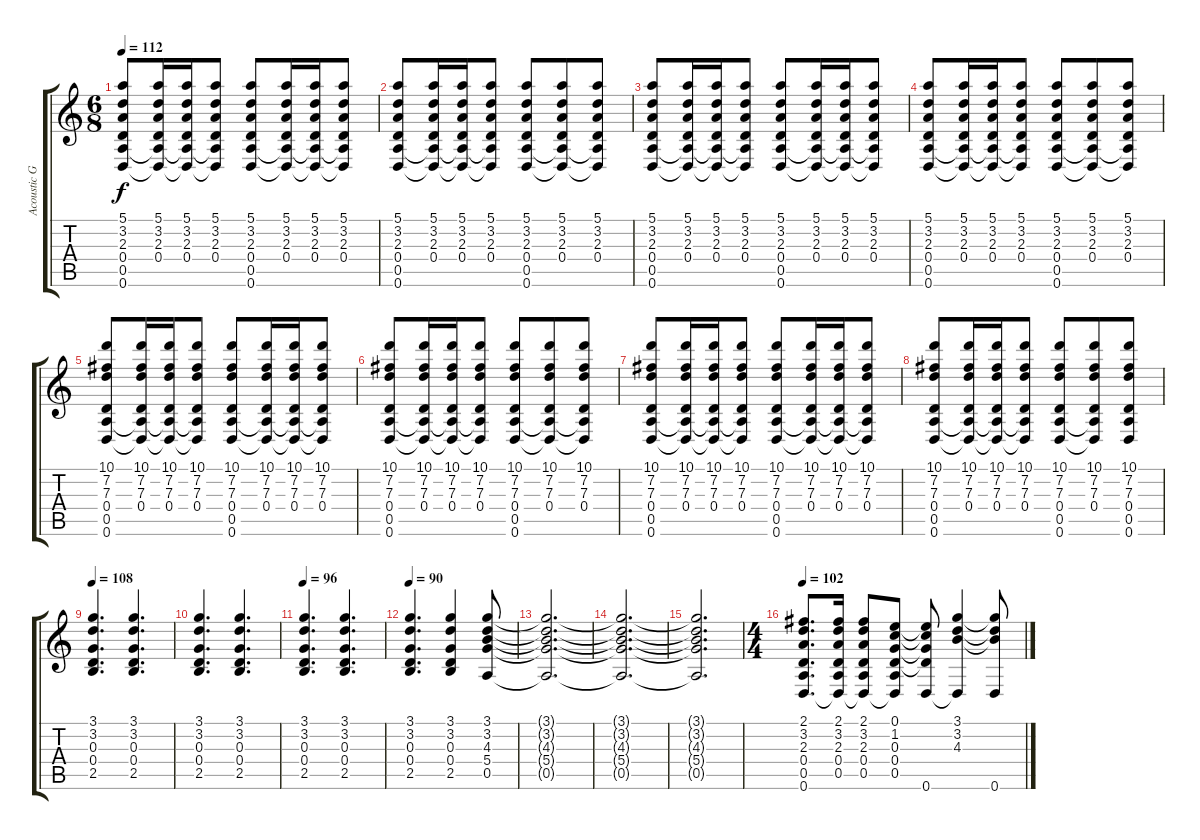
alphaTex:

\track ("Acoustic Guitar (drop D)" "Acoustic G") {instrument acousticguitarsteel}
\staff {score tabs}
\tuning (E4 B3 G3 D3 A2 D2) {hide}
\ts (6 8)
\tempo 112
\clef g2
\ks c
(5.1 3.2 2.3 0.4 0.5 0.6).8{dy f} (5.1 3.2 2.3 0.4 0.5{t} 0.6{t}).16 (5.1 3.2 2.3 0.4 0.5{t} 0.6{t}).16 (5.1 3.2 2.3 0.4 0.5{t} 0.6{t}).8 (5.1 3.2 2.3 0.4 0.5 0.6).8 (5.1 3.2 2.3 0.4 0.5{t} 0.6{t}).16 (5.1 3.2 2.3 0.4 0.5{t} 0.6{t}).16 (5.1 3.2 2.3 0.4 0.5{t} 0.6{t}).8 |
(5.1 3.2 2.3 0.4 0.5 0.6).8 (5.1 3.2 2.3 0.4 0.5{t} 0.6{t}).16 (5.1 3.2 2.3 0.4 0.5{t} 0.6{t}).16 (5.1 3.2 2.3 0.4 0.5{t} 0.6{t}).8 (5.1 3.2 2.3 0.4 0.5 0.6).8 (5.1 3.2 2.3 0.4 0.5{t} 0.6{t}).8 (5.1 3.2 2.3 0.4 0.5{t} 0.6{t}).8 |
(5.1 3.2 2.3 0.4 0.5 0.6).8 (5.1 3.2 2.3 0.4 0.5{t} 0.6{t}).16 (5.1 3.2 2.3 0.4 0.5{t} 0.6{t}).16 (5.1 3.2 2.3 0.4 0.5{t} 0.6{t}).8 (5.1 3.2 2.3 0.4 0.5 0.6).8 (5.1 3.2 2.3 0.4 0.5{t} 0.6{t}).16 (5.1 3.2 2.3 0.4 0.5{t} 0.6{t}).16 (5.1 3.2 2.3 0.4 0.5{t} 0.6{t}).8 |
(5.1 3.2 2.3 0.4 0.5 0.6).8 (5.1 3.2 2.3 0.4 0.5{t} 0.6{t}).16 (5.1 3.2 2.3 0.4 0.5{t} 0.6{t}).16 (5.1 3.2 2.3 0.4 0.5{t} 0.6{t}).8 (5.1 3.2 2.3 0.4 0.5 0.6).8 (5.1 3.2 2.3 0.4 0.5{t} 0.6{t}).8 (5.1 3.2 2.3 0.4 0.5{t} 0.6{t}).8 |
(10.1 7.2 7.3 0.4 0.5 0.6).8 (10.1 7.2 7.3 0.4 0.5{t} 0.6{t}).16 (10.1 7.2 7.3 0.4 0.5{t} 0.6{t}).16 (10.1 7.2 7.3 0.4 0.5{t} 0.6{t}).8 (10.1 7.2 7.3 0.4 0.5 0.6).8 (10.1 7.2 7.3 0.4 0.5{t} 0.6{t}).16 (10.1 7.2 7.3 0.4 0.5{t} 0.6{t}).16 (10.1 7.2 7.3 0.4 0.5{t} 0.6{t}).8 |
(10.1 7.2 7.3 0.4 0.5 0.6).8 (10.1 7.2 7.3 0.4 0.5{t} 0.6{t}).16 (10.1 7.2 7.3 0.4 0.5{t} 0.6{t}).16 (10.1 7.2 7.3 0.4 0.5{t} 0.6{t}).8 (10.1 7.2 7.3 0.4 0.5 0.6).8 (10.1 7.2 7.3 0.4 0.5{t} 0.6{t}).8 (10.1 7.2 7.3 0.4 0.5{t} 0.6{t}).8 |
(10.1 7.2 7.3 0.4 0.5 0.6).8 (10.1 7.2 7.3 0.4 0.5{t} 0.6{t}).16 (10.1 7.2 7.3 0.4 0.5{t} 0.6{t}).16 (10.1 7.2 7.3 0.4 0.5{t} 0.6{t}).8 (10.1 7.2 7.3 0.4 0.5 0.6).8 (10.1 7.2 7.3 0.4 0.5{t} 0.6{t}).16 (10.1 7.2 7.3 0.4 0.5{t} 0.6{t}).16 (10.1 7.2 7.3 0.4 0.5{t} 0.6{t}).8 |
(10.1 7.2 7.3 0.4 0.5 0.6).8 (10.1 7.2 7.3 0.4 0.5{t} 0.6{t}).16 (10.1 7.2 7.3 0.4 0.5{t} 0.6{t}).16 (10.1 7.2 7.3 0.4 0.5{t} 0.6{t}).8 (10.1 7.2 7.3 0.4 0.5 0.6).8 (10.1 7.2 7.3 0.4 0.5{t} 0.6{t}).8 (10.1 7.2 7.3 0.4 0.5 0.6).8 |
\tempo 108
(3.1 3.2 0.3 0.4 2.5).4{d} (3.1 3.2 0.3 0.4 2.5).4{d} |
(3.1 3.2 0.3 0.4 2.5).4{d} (3.1 3.2 0.3 0.4 2.5).4{d} |
\tempo 96
(3.1 3.2 0.3 0.4 2.5).4{d} (3.1 3.2 0.3 0.4 2.5).4{d} |
\tempo 90
(3.1 3.2 0.3 0.4 2.5).4{d} (3.1 3.2 0.3 0.4 2.5).4 (3.1 3.2 4.3 5.4 0.5).8 |
(3.1{t} 3.2{t} 4.3{t} 5.4{t} 0.5{t}).2{d} |
(3.1{t} 3.2{t} 4.3{t} 5.4{t} 0.5{t}).2{d} |
(3.1{t} 3.2{t} 4.3{t} 5.4{t} 0.5{t}).2{d} |
\ts (4 4)
\tempo 102
(2.1 3.2 2.3 0.4 0.5 0.6).8{d} (2.1 3.2 2.3 0.4 0.5 0.6{t}).16 (2.1 3.2 2.3 0.4 0.5 0.6{t}).8 (0.1 1.2 0.3 0.4 0.5 0.6{t}).8 (0.1{t} 1.2{t} 0.3{t} 0.4{t} 0.6).8 (3.1 3.2 4.3 0.6{t}).4 (3.1{t} 3.2{t} 4.3{t} 0.6).8
